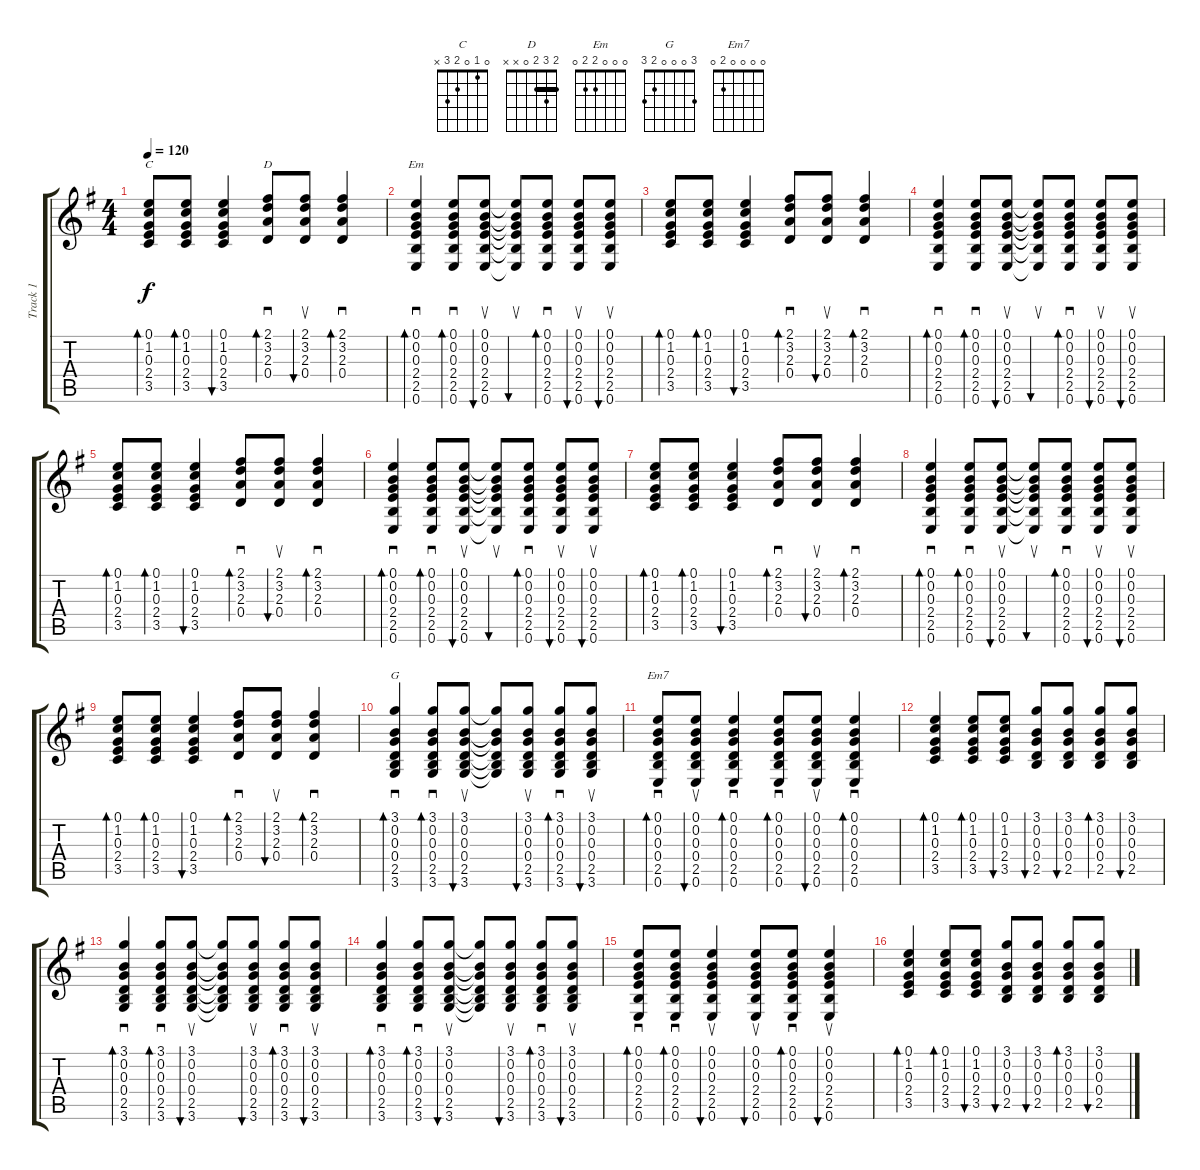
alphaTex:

\track ("Track 1" "Track 1") {instrument acousticguitarsteel}
\staff {score tabs}
\tuning (E4 B3 G3 D3 A2 E2) {hide}
\chord ("C" 0 1 0 2 3 x)
\chord ("D" 2 3 2 0 x x) {barre 2}
\chord ("Em" 0 0 0 2 2 0)
\chord ("G" 3 0 0 0 2 3)
\chord ("Em7" 0 0 0 0 2 0)
\ts (4 4)
\tempo 120
\clef g2
\ks g
(0.1 1.2 0.3 2.4 3.5).8{bd 60 ch "C" dy f} (0.1 1.2 0.3 2.4 3.5).8{bd 60} (0.1 1.2 0.3 2.4 3.5).4{bu 60} (2.1 3.2 2.3 0.4).8{sd bd 60 ch "D"} (2.1 3.2 2.3 0.4).8{su bu 60} (2.1 3.2 2.3 0.4).4{sd bd 60} |
(0.1 0.2 0.3 2.4 2.5 0.6).4{sd bd 60 ch "Em"} (0.1 0.2 0.3 2.4 2.5 0.6).8{sd bd 60} (0.1 0.2 0.3 2.4 2.5 0.6).8{su bu 60} (0.1{t} 0.2{t} 0.3{t} 2.4{t} 2.5{t} 0.6{t}).8{su bu 60} (0.1 0.2 0.3 2.4 2.5 0.6).8{sd bd 60} (0.1 0.2 0.3 2.4 2.5 0.6).8{su bu 60} (0.1 0.2 0.3 2.4 2.5 0.6).8{su bu 60} |
(0.1 1.2 0.3 2.4 3.5).8{bd 60} (0.1 1.2 0.3 2.4 3.5).8{bd 60} (0.1 1.2 0.3 2.4 3.5).4{bu 60} (2.1 3.2 2.3 0.4).8{sd bd 60} (2.1 3.2 2.3 0.4).8{su bu 60} (2.1 3.2 2.3 0.4).4{sd bd 60} |
(0.1 0.2 0.3 2.4 2.5 0.6).4{sd bd 60} (0.1 0.2 0.3 2.4 2.5 0.6).8{sd bd 60} (0.1 0.2 0.3 2.4 2.5 0.6).8{su bu 60} (0.1{t} 0.2{t} 0.3{t} 2.4{t} 2.5{t} 0.6{t}).8{su bu 60} (0.1 0.2 0.3 2.4 2.5 0.6).8{sd bd 60} (0.1 0.2 0.3 2.4 2.5 0.6).8{su bu 60} (0.1 0.2 0.3 2.4 2.5 0.6).8{su bu 60} |
(0.1 1.2 0.3 2.4 3.5).8{bd 60} (0.1 1.2 0.3 2.4 3.5).8{bd 60} (0.1 1.2 0.3 2.4 3.5).4{bu 60} (2.1 3.2 2.3 0.4).8{sd bd 60} (2.1 3.2 2.3 0.4).8{su bu 60} (2.1 3.2 2.3 0.4).4{sd bd 60} |
(0.1 0.2 0.3 2.4 2.5 0.6).4{sd bd 60} (0.1 0.2 0.3 2.4 2.5 0.6).8{sd bd 60} (0.1 0.2 0.3 2.4 2.5 0.6).8{su bu 60} (0.1{t} 0.2{t} 0.3{t} 2.4{t} 2.5{t} 0.6{t}).8{su bu 60} (0.1 0.2 0.3 2.4 2.5 0.6).8{sd bd 60} (0.1 0.2 0.3 2.4 2.5 0.6).8{su bu 60} (0.1 0.2 0.3 2.4 2.5 0.6).8{su bu 60} |
(0.1 1.2 0.3 2.4 3.5).8{bd 60} (0.1 1.2 0.3 2.4 3.5).8{bd 60} (0.1 1.2 0.3 2.4 3.5).4{bu 60} (2.1 3.2 2.3 0.4).8{sd bd 60} (2.1 3.2 2.3 0.4).8{su bu 60} (2.1 3.2 2.3 0.4).4{sd bd 60} |
(0.1 0.2 0.3 2.4 2.5 0.6).4{sd bd 60} (0.1 0.2 0.3 2.4 2.5 0.6).8{sd bd 60} (0.1 0.2 0.3 2.4 2.5 0.6).8{su bu 60} (0.1{t} 0.2{t} 0.3{t} 2.4{t} 2.5{t} 0.6{t}).8{su bu 60} (0.1 0.2 0.3 2.4 2.5 0.6).8{sd bd 60} (0.1 0.2 0.3 2.4 2.5 0.6).8{su bu 60} (0.1 0.2 0.3 2.4 2.5 0.6).8{su bu 60} |
(0.1 1.2 0.3 2.4 3.5).8{bd 60} (0.1 1.2 0.3 2.4 3.5).8{bd 60} (0.1 1.2 0.3 2.4 3.5).4{bu 60} (2.1 3.2 2.3 0.4).8{sd bd 60} (2.1 3.2 2.3 0.4).8{su bu 60} (2.1 3.2 2.3 0.4).4{sd bd 60} |
(3.1 0.2 0.3 0.4 2.5 3.6).4{sd bd 60 ch "G"} (3.1 0.2 0.3 0.4 2.5 3.6).8{sd bd 60} (3.1 0.2 0.3 0.4 2.5 3.6).8{su bu 60} (3.1{t} 0.2{t} 0.3{t} 0.4{t} 2.5{t} 3.6{t}).8 (3.1 0.2 0.3 0.4 2.5 3.6).8{su bu 60} (3.1 0.2 0.3 0.4 2.5 3.6).8{sd bd 60} (3.1 0.2 0.3 0.4 2.5 3.6).8{su bu 60} |
(0.1 0.2 0.3 0.4 2.5 0.6).8{sd bd 60 ch "Em7"} (0.1 0.2 0.3 0.4 2.5 0.6).8{su bu 60} (0.1 0.2 0.3 0.4 2.5 0.6).4{sd bd 60} (0.1 0.2 0.3 0.4 2.5 0.6).8{sd bd 60} (0.1 0.2 0.3 0.4 2.5 0.6).8{su bu 60} (0.1 0.2 0.3 0.4 2.5 0.6).4{sd bd 60} |
(0.1 1.2 0.3 2.4 3.5).4{bd 60} (0.1 1.2 0.3 2.4 3.5).8{bd 60} (0.1 1.2 0.3 2.4 3.5).8{bu 60} (3.1 0.2 0.3 0.4 2.5).8{bu 60} (3.1 0.2 0.3 0.4 2.5).8{bu 60} (3.1 0.2 0.3 0.4 2.5).8{bd 60} (3.1 0.2 0.3 0.4 2.5).8{bu 60} |
(3.1 0.2 0.3 0.4 2.5 3.6).4{sd bd 60} (3.1 0.2 0.3 0.4 2.5 3.6).8{sd bd 60} (3.1 0.2 0.3 0.4 2.5 3.6).8{su bu 60} (3.1{t} 0.2{t} 0.3{t} 0.4{t} 2.5{t} 3.6{t}).8 (3.1 0.2 0.3 0.4 2.5 3.6).8{su bu 60} (3.1 0.2 0.3 0.4 2.5 3.6).8{sd bd 60} (3.1 0.2 0.3 0.4 2.5 3.6).8{su bu 60} |
(3.1 0.2 0.3 0.4 2.5 3.6).4{sd bd 60} (3.1 0.2 0.3 0.4 2.5 3.6).8{sd bd 60} (3.1 0.2 0.3 0.4 2.5 3.6).8{su bu 60} (3.1{t} 0.2{t} 0.3{t} 0.4{t} 2.5{t} 3.6{t}).8 (3.1 0.2 0.3 0.4 2.5 3.6).8{su bu 60} (3.1 0.2 0.3 0.4 2.5 3.6).8{sd bd 60} (3.1 0.2 0.3 0.4 2.5 3.6).8{su bu 60} |
(0.1 0.2 0.3 2.4 2.5 0.6).8{sd bd 60} (0.1 0.2 0.3 2.4 2.5 0.6).8{sd bd 60} (0.1 0.2 0.3 2.4 2.5 0.6).4{su bu 60} (0.1 0.2 0.3 2.4 2.5 0.6).8{su bu 60} (0.1 0.2 0.3 2.4 2.5 0.6).8{sd bd 60} (0.1 0.2 0.3 2.4 2.5 0.6).4{su bu 60} |
(0.1 1.2 0.3 2.4 3.5).4{bd 60} (0.1 1.2 0.3 2.4 3.5).8{bd 60} (0.1 1.2 0.3 2.4 3.5).8{bu 60} (3.1 0.2 0.3 0.4 2.5).8{bu 60} (3.1 0.2 0.3 0.4 2.5).8{bu 60} (3.1 0.2 0.3 0.4 2.5).8{bd 60} (3.1 0.2 0.3 0.4 2.5).8{bu 60}
